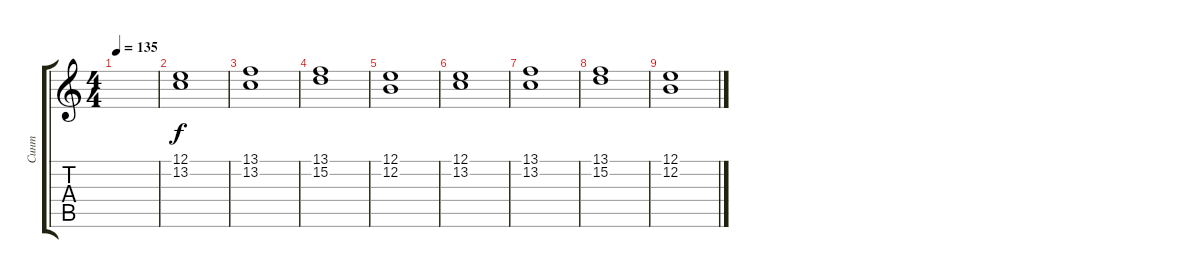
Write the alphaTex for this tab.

\track ("Синт" "Синт") {instrument synthstrings1}
\staff {score tabs}
\tuning (E4 B3 G3 D3 A2 E2) {hide}
\ts (4 4)
\tempo 135
\clef g2
\ks c
|
(12.1 13.2).1 |
(13.1 13.2).1 |
(13.1 15.2).1 |
(12.1 12.2).1 |
(12.1 13.2).1 |
(13.1 13.2).1 |
(13.1 15.2).1 |
(12.1 12.2).1
